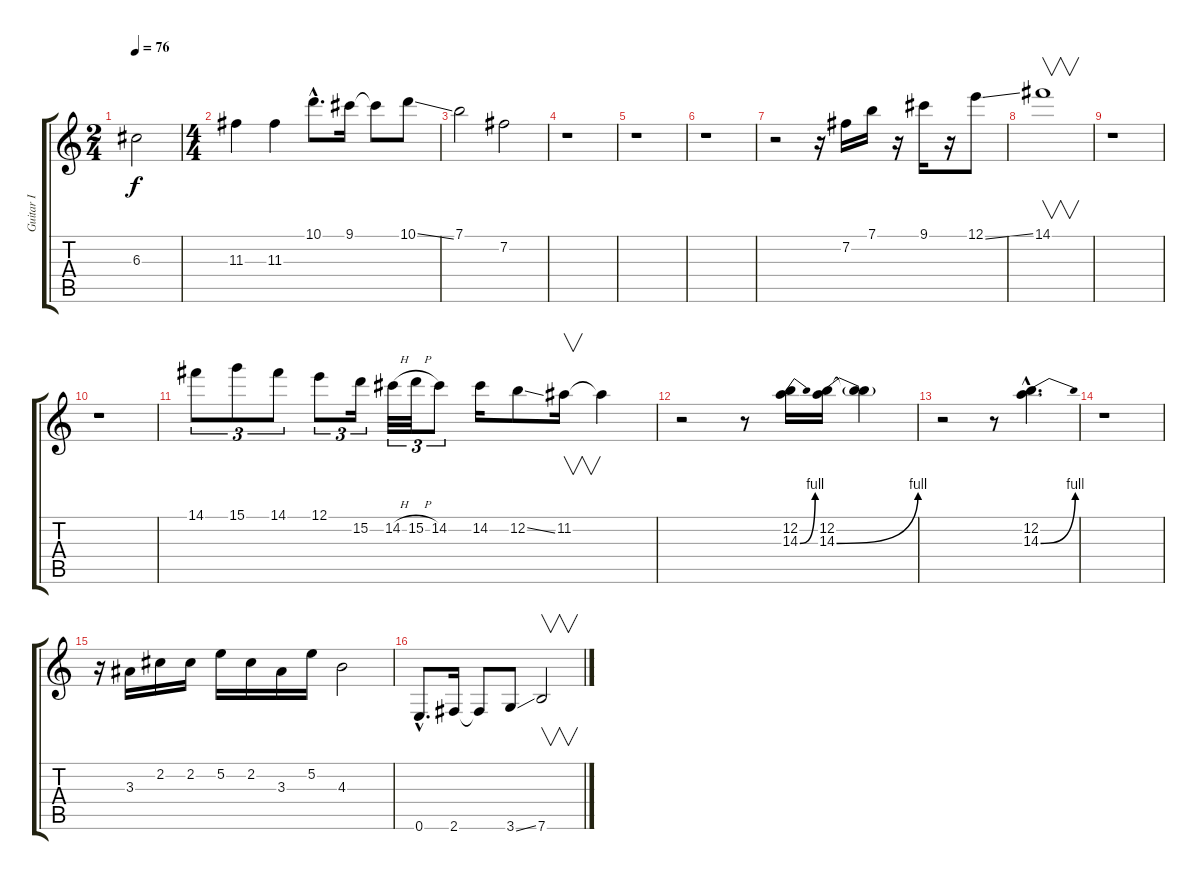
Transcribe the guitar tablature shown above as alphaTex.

\track ("Guitar I" "Guitar I") {instrument distortionguitar}
\staff {score tabs}
\tuning (E4 B3 G3 D3 A2 E2) {hide}
\ts (2 4)
\tempo 76
\clef g2
\ks c
6.3{t}.2{dy f} |
\ts (4 4)
11.3.4 11.3.4 10.1{hac}.8{d} 9.1.16 9.1{t}.8 10.1{ss}.8 |
7.1.2 7.2.2 |
r.1 |
r.1 |
r.1 |
r.2 r.16 7.2.16 7.1.16 r.16 9.1.16 r.16 12.1{ss}.8 |
14.1.1{v} |
r.1 |
r.1 |
14.1.8{tu (3 2)} 15.1.8{tu (3 2)} 14.1.8{tu (3 2)} 12.1.8{tu (3 2)} 15.2.16{tu (3 2)} 14.2{h}.32{tu (3 2)} 15.2{h}.32{tu (3 2)} 14.2.8{tu (3 2)} 14.2.16 12.2{ss}.8 11.2.16{v} 11.2{t}.4 |
r.2 r.8 (12.2 14.3{be (bend 0 0 60 4)}).16 (12.2 14.3{be (bend 0 0 60 4)}).16 (12.2{t} 14.3{t}).4 |
r.2 r.8 (12.2{hac} 14.3{be (bend 0 0 60 4) hac}).4{d} |
r.1 |
r.16 3.3.16 2.2.16 2.2.16 5.2.16 2.2.16 3.3.16 5.2.16 4.3.2 |
0.6{hac}.8{d} 2.6.16 2.6{t}.8 3.6{ss}.8 7.6.2{v}
